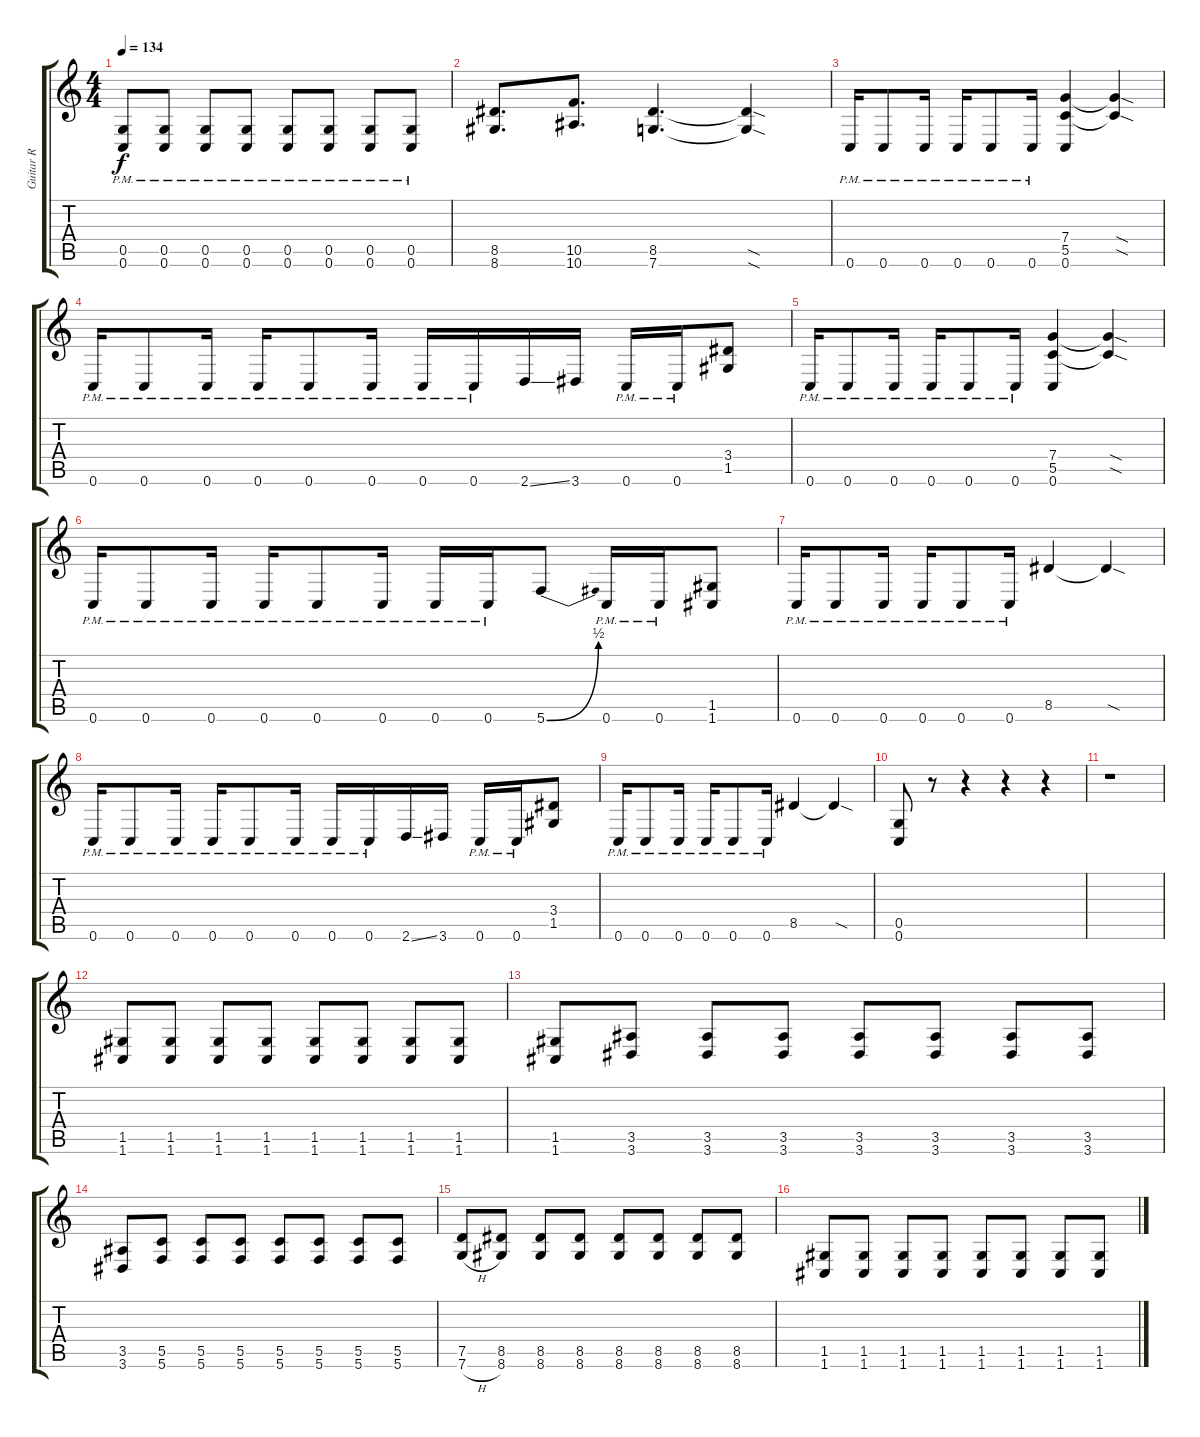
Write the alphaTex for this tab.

\track ("Guitar R" "Guitar R") {instrument overdrivenguitar}
\staff {score tabs}
\tuning (D4 A3 F3 C3 G2 C2) {hide}
\ts (4 4)
\tempo 134
\clef g2
\ks c
(0.5 0.6{pm}).8{dy f} (0.5 0.6{pm}).8 (0.5 0.6{pm}).8 (0.5 0.6{pm}).8 (0.5 0.6{pm}).8 (0.5 0.6{pm}).8 (0.5 0.6{pm}).8 (0.5 0.6{pm}).8 |
(8.5 8.6).8{d} (10.5 10.6).8{d} (8.5 7.6).4{d} (8.5{sod t} 7.6{sod t}).4 |
0.6{pm}.16 0.6{pm}.8 0.6{pm}.16 0.6{pm}.16 0.6{pm}.8 0.6{pm}.16 (7.4 5.5 0.6).4 (7.4{sod t} 5.5{sod t}).4 |
0.6{pm}.16 0.6{pm}.8 0.6{pm}.16 0.6{pm}.16 0.6{pm}.8 0.6{pm}.16 0.6{pm}.16 0.6{pm}.16 2.6{ss}.16 3.6.16 0.6{pm}.16 0.6{pm}.16 (3.4 1.5).8 |
0.6{pm}.16 0.6{pm}.8 0.6{pm}.16 0.6{pm}.16 0.6{pm}.8 0.6{pm}.16 (7.4 5.5 0.6).4 (7.4{sod t} 5.5{sod t}).4 |
0.6{pm}.16 0.6{pm}.8 0.6{pm}.16 0.6{pm}.16 0.6{pm}.8 0.6{pm}.16 0.6{pm}.16 0.6{pm}.16 5.6{be (bend 0 0 60 2)}.8 0.6{pm}.16 0.6{pm}.16 (1.5 1.6).8 |
0.6{pm}.16 0.6{pm}.8 0.6{pm}.16 0.6{pm}.16 0.6{pm}.8 0.6{pm}.16 8.5.4 8.5{sod t}.4 |
0.6{pm}.16 0.6{pm}.8 0.6{pm}.16 0.6{pm}.16 0.6{pm}.8 0.6{pm}.16 0.6{pm}.16 0.6{pm}.16 2.6{ss}.16 3.6.16 0.6{pm}.16 0.6{pm}.16 (3.4 1.5).8 |
0.6{pm}.16 0.6{pm}.8 0.6{pm}.16 0.6{pm}.16 0.6{pm}.8 0.6{pm}.16 8.5.4 8.5{sod t}.4 |
(0.5 0.6).8 r.8 r.4 r.4 r.4 |
r.1 |
(1.5 1.6).8 (1.5 1.6).8 (1.5 1.6).8 (1.5 1.6).8 (1.5 1.6).8 (1.5 1.6).8 (1.5 1.6).8 (1.5 1.6).8 |
(1.5 1.6).8 (3.5 3.6).8 (3.5 3.6).8 (3.5 3.6).8 (3.5 3.6).8 (3.5 3.6).8 (3.5 3.6).8 (3.5 3.6).8 |
(3.5 3.6).8 (5.5 5.6).8 (5.5 5.6).8 (5.5 5.6).8 (5.5 5.6).8 (5.5 5.6).8 (5.5 5.6).8 (5.5 5.6).8 |
(7.5 7.6{h}).8 (8.5 8.6).8 (8.5 8.6).8 (8.5 8.6).8 (8.5 8.6).8 (8.5 8.6).8 (8.5 8.6).8 (8.5 8.6).8 |
(1.5 1.6).8 (1.5 1.6).8 (1.5 1.6).8 (1.5 1.6).8 (1.5 1.6).8 (1.5 1.6).8 (1.5 1.6).8 (1.5 1.6).8
